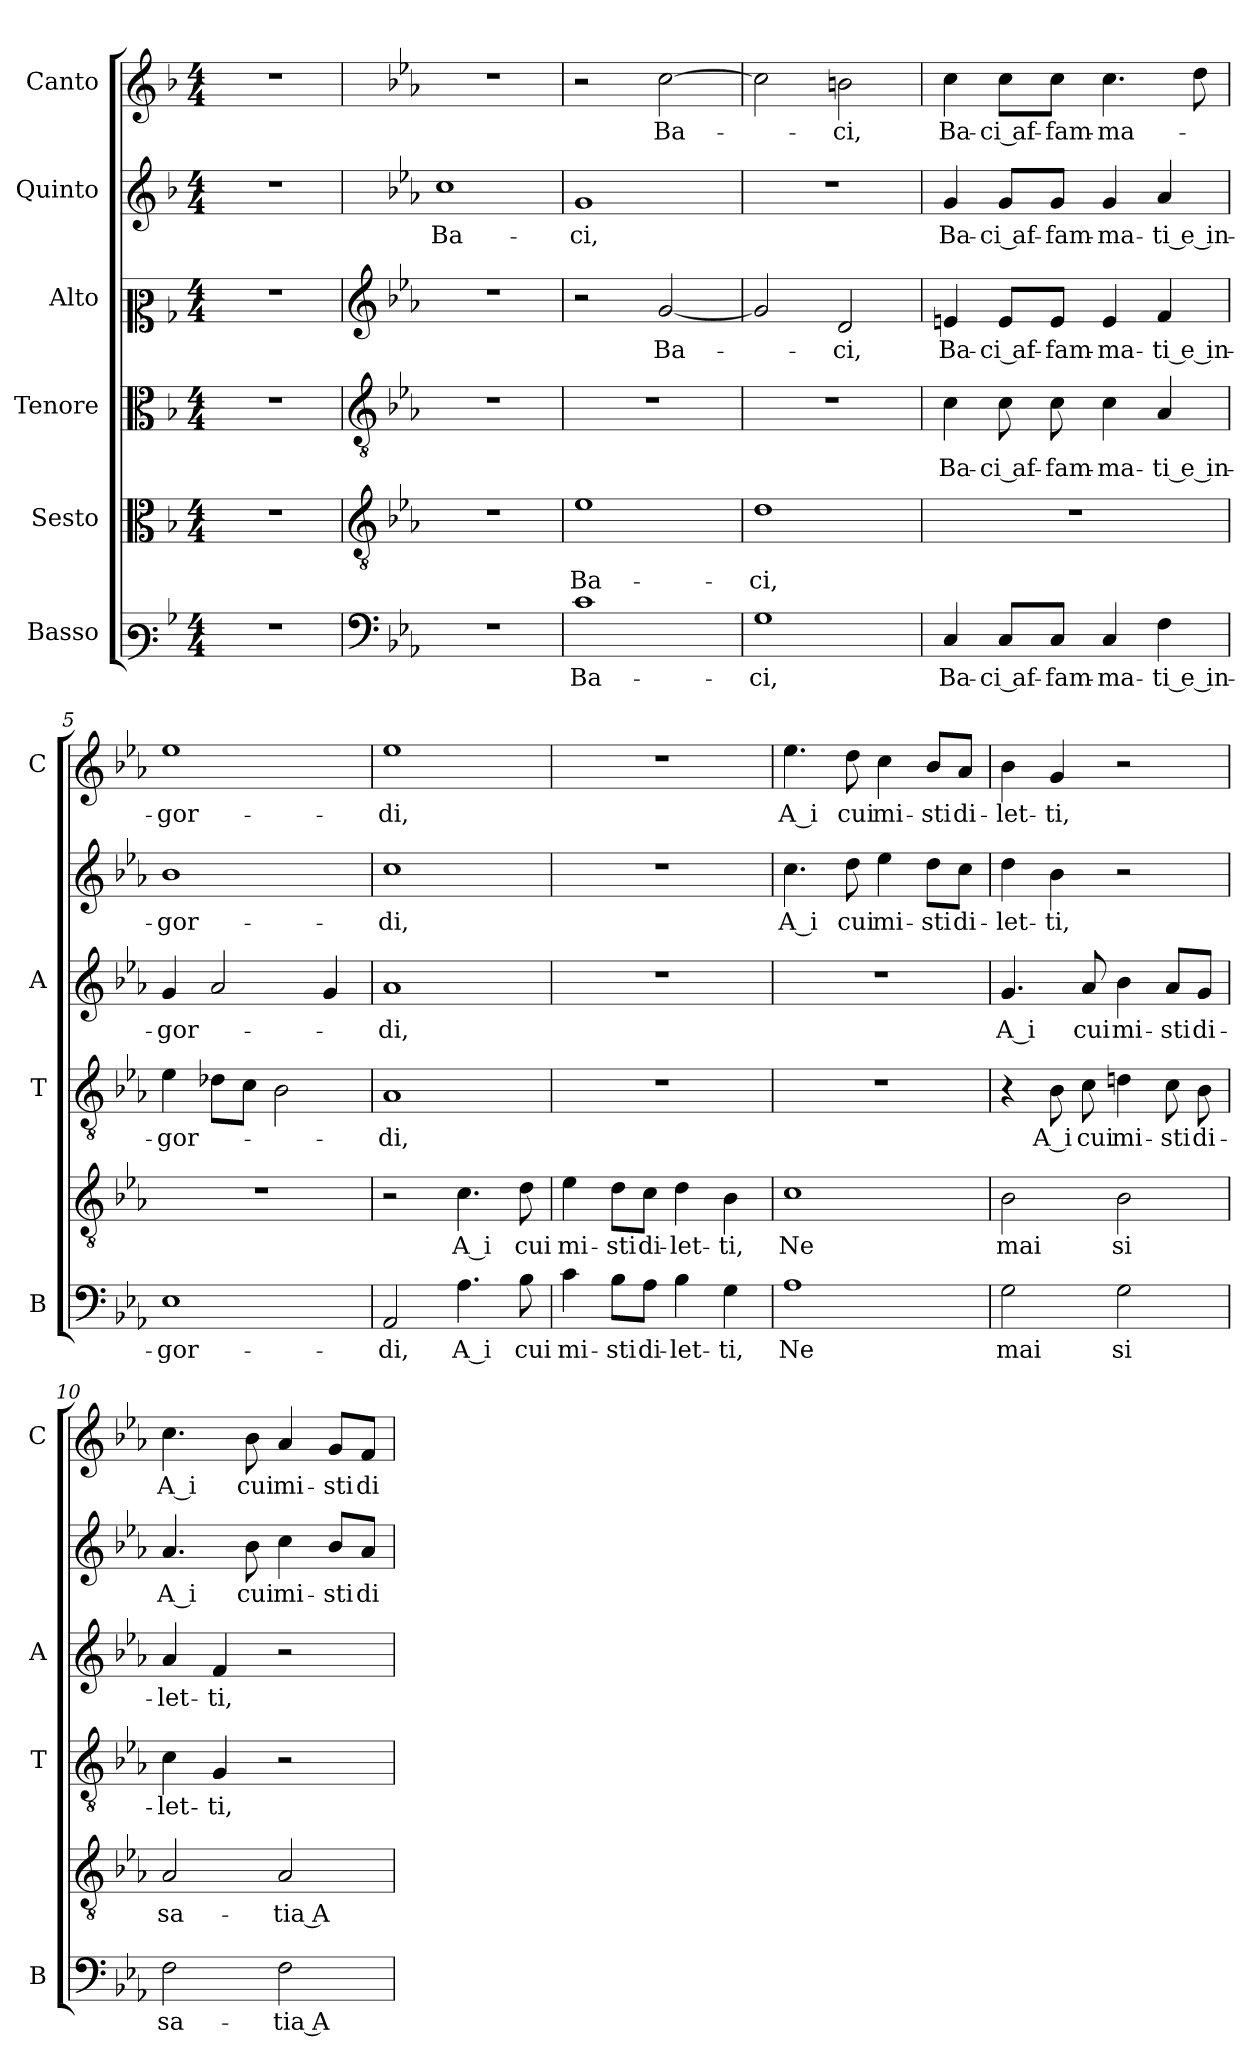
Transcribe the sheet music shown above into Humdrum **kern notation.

**kern	**text	**kern	**text	**kern	**text	**kern	**text	**kern	**text	**kern	**text
*part6	*part6	*part5	*part5	*part4	*part4	*part3	*part3	*part2	*part2	*part1	*part1
*staff6	*staff6	*staff5	*staff5	*staff4	*staff4	*staff3	*staff3	*staff2	*staff2	*staff1	*staff1
*I"Basso	*	*I"Sesto	*	*I"Tenore	*	*I"Alto	*	*I"Quinto	*	*I"Canto	*
*I'B	*	*	*	*I'T	*	*I'A	*	*	*	*I'C	*
*clefF3	*	*clefC3	*	*clefC3	*	*clefC2	*	*clefG2	*	*clefG2	*
*k[b-]	*	*k[b-]	*	*k[b-]	*	*k[b-]	*	*k[b-]	*	*k[b-]	*
*F:	*	*F:	*	*F:	*	*F:	*	*F:	*	*F:	*
*M4/4	*	*M4/4	*	*M4/4	*	*M4/4	*	*M4/4	*	*M4/4	*
=	=	=	=	=	=	=	=	=	=	=	=
1r	.	1r	.	1r	.	1r	.	1r	.	1r	.
=1	=1	=1	=1	=1	=1	=1	=1	=1	=1	=1	=1
*clefF4	*	*clefGv2	*	*clefGv2	*	*clefG2	*	*	*	*	*
*k[b-e-a-]	*	*k[b-e-a-]	*	*k[b-e-a-]	*	*k[b-e-a-]	*	*k[b-e-a-]	*	*k[b-e-a-]	*
*E-:	*	*E-:	*	*E-:	*	*E-:	*	*E-:	*	*E-:	*
!	!	!	!	!	!	!	!	!	!LO:LY:b	!	!
1r	.	1r	.	1r	.	1r	.	1cc	Ba-	1r	.
=2	=2	=2	=2	=2	=2	=2	=2	=2	=2	=2	=2
!	!LO:LY:b	!	!LO:LY:b	!	!	!	!	!	!LO:LY:b	!	!
1c	Ba-	1e-	Ba-	1r	.	2r	.	1g	-ci,	2r	.
!	!	!	!	!	!	!	!LO:LY:b	!	!	!	!LO:LY:b
.	.	.	.	.	.	[2g/	Ba-	.	.	[2cc\	Ba-
=3	=3	=3	=3	=3	=3	=3	=3	=3	=3	=3	=3
!	!LO:LY:b	!	!LO:LY:b	!	!	!	!	!	!	!	!
1G	-ci,	1d	-ci,	1r	.	2g/]	.	1r	.	2cc\]	.
!	!	!	!	!	!	!	!LO:LY:b	!	!	!	!LO:LY:b
.	.	.	.	.	.	2d/	-ci,	.	.	2bn\	-ci,
=4	=4	=4	=4	=4	=4	=4	=4	=4	=4	=4	=4
!	!LO:LY:b	!	!	!	!LO:LY:b	!	!LO:LY:b	!	!LO:LY:b	!	!LO:LY:b
4C/	Ba-	1r	.	4c\	Ba-	4en/	Ba-	4g/	Ba-	4cc\	Ba-
!	!LO:LY:b	!	!	!	!LO:LY:b	!	!LO:LY:b	!	!LO:LY:b	!	!LO:LY:b
8C/L	-ci af-	.	.	8c\	-ci af-	8e/L	-ci af-	8g/L	-ci af-	8cc\L	-ci af-
!	!LO:LY:b	!	!	!	!LO:LY:b	!	!LO:LY:b	!	!LO:LY:b	!	!LO:LY:b
8C/J	-fam-	.	.	8c\	-fam-	8e/J	-fam-	8g/J	-fam-	8cc\J	-fam-
!	!LO:LY:b	!	!	!	!LO:LY:b	!	!LO:LY:b	!	!LO:LY:b	!	!LO:LY:b
4C/	-ma-	.	.	4c\	-ma-	4e/	-ma-	4g/	-ma-	4.cc\	-ma-
!	!LO:LY:b	!	!	!	!LO:LY:b	!	!LO:LY:b	!	!LO:LY:b	!	!
4F\	-ti e in-	.	.	4A-/	-ti e in-	4f/	-ti e in-	4a-/	-ti e in-	.	.
.	.	.	.	.	.	.	.	.	.	8dd\	.
=5	=5	=5	=5	=5	=5	=5	=5	=5	=5	=5	=5
!	!LO:LY:b	!	!	!	!LO:LY:b	!	!LO:LY:b	!	!LO:LY:b	!	!LO:LY:b
1E-	-gor-	1r	.	4e-\	-gor-	4g/	-gor-	1b-	-gor-	1ee-	-gor-
.	.	.	.	8d-X\L	.	2a-/	.	.	.	.	.
.	.	.	.	8c\J	.	.	.	.	.	.	.
.	.	.	.	2B-\	.	.	.	.	.	.	.
.	.	.	.	.	.	4g/	.	.	.	.	.
=6	=6	=6	=6	=6	=6	=6	=6	=6	=6	=6	=6
!	!LO:LY:b	!	!	!	!LO:LY:b	!	!LO:LY:b	!	!LO:LY:b	!	!LO:LY:b
2AA-/	-di,	2r	.	1A-	-di,	1a-	-di,	1cc	-di,	1ee-	-di,
!	!LO:LY:b	!	!LO:LY:b	!	!	!	!	!	!	!	!
4.A-\	A i	4.c\	A i	.	.	.	.	.	.	.	.
!	!LO:LY:b	!	!LO:LY:b	!	!	!	!	!	!	!	!
8B-\	cui	8d\	cui	.	.	.	.	.	.	.	.
=7	=7	=7	=7	=7	=7	=7	=7	=7	=7	=7	=7
!	!LO:LY:b	!	!LO:LY:b	!	!	!	!	!	!	!	!
4c\	mi-	4e-\	mi-	1r	.	1r	.	1r	.	1r	.
!	!LO:LY:b	!	!LO:LY:b	!	!	!	!	!	!	!	!
8B-\L	-sti	8d\L	-sti	.	.	.	.	.	.	.	.
!	!LO:LY:b	!	!LO:LY:b	!	!	!	!	!	!	!	!
8A-\J	di-	8c\J	di-	.	.	.	.	.	.	.	.
!	!LO:LY:b	!	!LO:LY:b	!	!	!	!	!	!	!	!
4B-\	-let-	4d\	-let-	.	.	.	.	.	.	.	.
!	!LO:LY:b	!	!LO:LY:b	!	!	!	!	!	!	!	!
4G\	-ti,	4B-\	-ti,	.	.	.	.	.	.	.	.
!!LO:LB:g=z
=8	=8	=8	=8	=8	=8	=8	=8	=8	=8	=8	=8
!	!LO:LY:b	!	!LO:LY:b	!	!	!	!	!	!LO:LY:b	!	!LO:LY:b
1A-	Ne	1c	Ne	1r	.	1r	.	4.cc\	A i	4.ee-\	A i
!	!	!	!	!	!	!	!	!	!LO:LY:b	!	!LO:LY:b
.	.	.	.	.	.	.	.	8dd\	cui	8dd\	cui
!	!	!	!	!	!	!	!	!	!LO:LY:b	!	!LO:LY:b
.	.	.	.	.	.	.	.	4ee-\	mi-	4cc\	mi-
!	!	!	!	!	!	!	!	!	!LO:LY:b	!	!LO:LY:b
.	.	.	.	.	.	.	.	8dd\L	-sti	8b-/L	-sti
!	!	!	!	!	!	!	!	!	!LO:LY:b	!	!LO:LY:b
.	.	.	.	.	.	.	.	8cc\J	di-	8a-/J	di-
=9	=9	=9	=9	=9	=9	=9	=9	=9	=9	=9	=9
!	!LO:LY:b	!	!LO:LY:b	!	!	!	!LO:LY:b	!	!LO:LY:b	!	!LO:LY:b
2G\	mai	2B-\	mai	4r	.	4.g/	A i	4dd\	-let-	4b-\	-let-
!	!	!	!	!	!LO:LY:b	!	!	!	!LO:LY:b	!	!LO:LY:b
.	.	.	.	8B-\	A i	.	.	4b-\	-ti,	4g/	-ti,
!	!	!	!	!	!LO:LY:b	!	!LO:LY:b	!	!	!	!
.	.	.	.	8c\	cui	8a-/	cui	.	.	.	.
!	!LO:LY:b	!	!LO:LY:b	!	!LO:LY:b	!	!LO:LY:b	!	!	!	!
2G\	si	2B-\	si	4dni\	mi-	4b-\	mi-	2r	.	2r	.
!	!	!	!	!	!LO:LY:b	!	!LO:LY:b	!	!	!	!
.	.	.	.	8c\	-sti	8a-/L	-sti	.	.	.	.
!	!	!	!	!	!LO:LY:b	!	!LO:LY:b	!	!	!	!
.	.	.	.	8B-\	di-	8g/J	di-	.	.	.	.
=10	=10	=10	=10	=10	=10	=10	=10	=10	=10	=10	=10
!	!LO:LY:b	!	!LO:LY:b	!	!LO:LY:b	!	!LO:LY:b	!	!LO:LY:b	!	!LO:LY:b
2F\	sa-	2A-/	sa-	4c\	-let-	4a-/	-let-	4.a-/	A i	4.cc\	A i
!	!	!	!	!	!LO:LY:b	!	!LO:LY:b	!	!	!	!
.	.	.	.	4G/	-ti,	4f/	-ti,	.	.	.	.
!	!	!	!	!	!	!	!	!	!LO:LY:b	!	!LO:LY:b
.	.	.	.	.	.	.	.	8b-\	cui	8b-\	cui
!	!LO:LY:b	!	!LO:LY:b	!	!	!	!	!	!LO:LY:b	!	!LO:LY:b
2F\	-tia A-	2A-/	-tia A-	2r	.	2r	.	4cc\	mi-	4a-/	mi-
!	!	!	!	!	!	!	!	!	!LO:LY:b	!	!LO:LY:b
.	.	.	.	.	.	.	.	8b-/L	-sti	8g/L	-sti
!	!	!	!	!	!	!	!	!	!LO:LY:b	!	!LO:LY:b
.	.	.	.	.	.	.	.	8a-/J	di-	8f/J	di-
=	=	=	=	=	=	=	=	=	=	=	=
*-	*-	*-	*-	*-	*-	*-	*-	*-	*-	*-	*-
